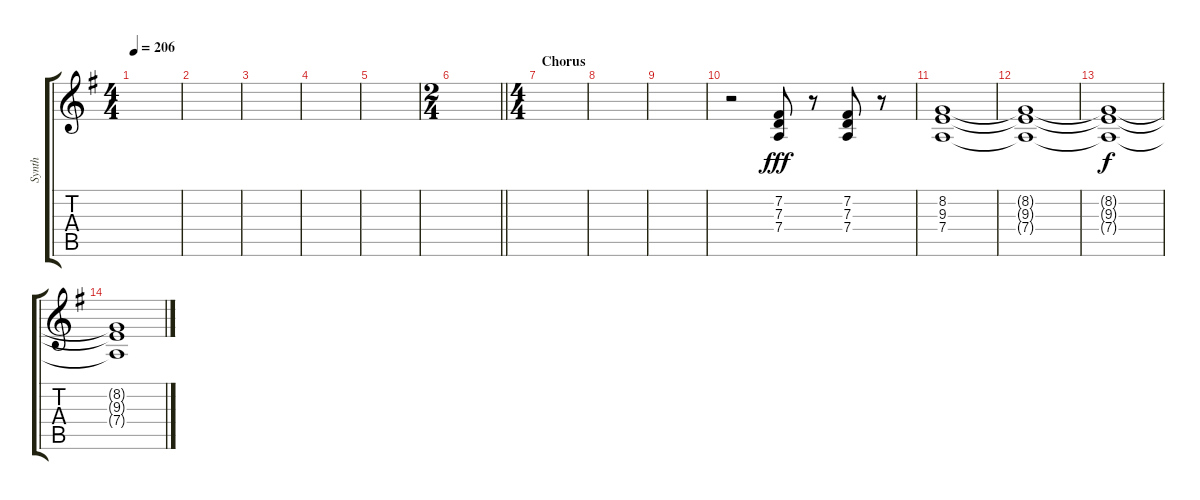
\track ("Synth" "Synth") {instrument fx1rain}
\staff {score tabs}
\tuning (E4 B3 G3 D3 A2 E2) {hide}
\ts (4 4)
\tempo 206
\clef g2
\ks g
|
|
|
|
|
\ts (2 4)
\barLineRight lightlight
|
\ts (4 4)
\section ("" "Chorus")
|
|
|
r.2{instrument brasssection} (7.2 7.3 7.4).8{dy fff} r.8 (7.2 7.3 7.4).8 r.8 |
(8.2 9.3 7.4).1 |
(8.2{t} 9.3{t} 7.4{t}).1 |
(8.2{t} 9.3{t} 7.4{t}).1{dy f} |
(8.2{t} 9.3{t} 7.4{t}).1
